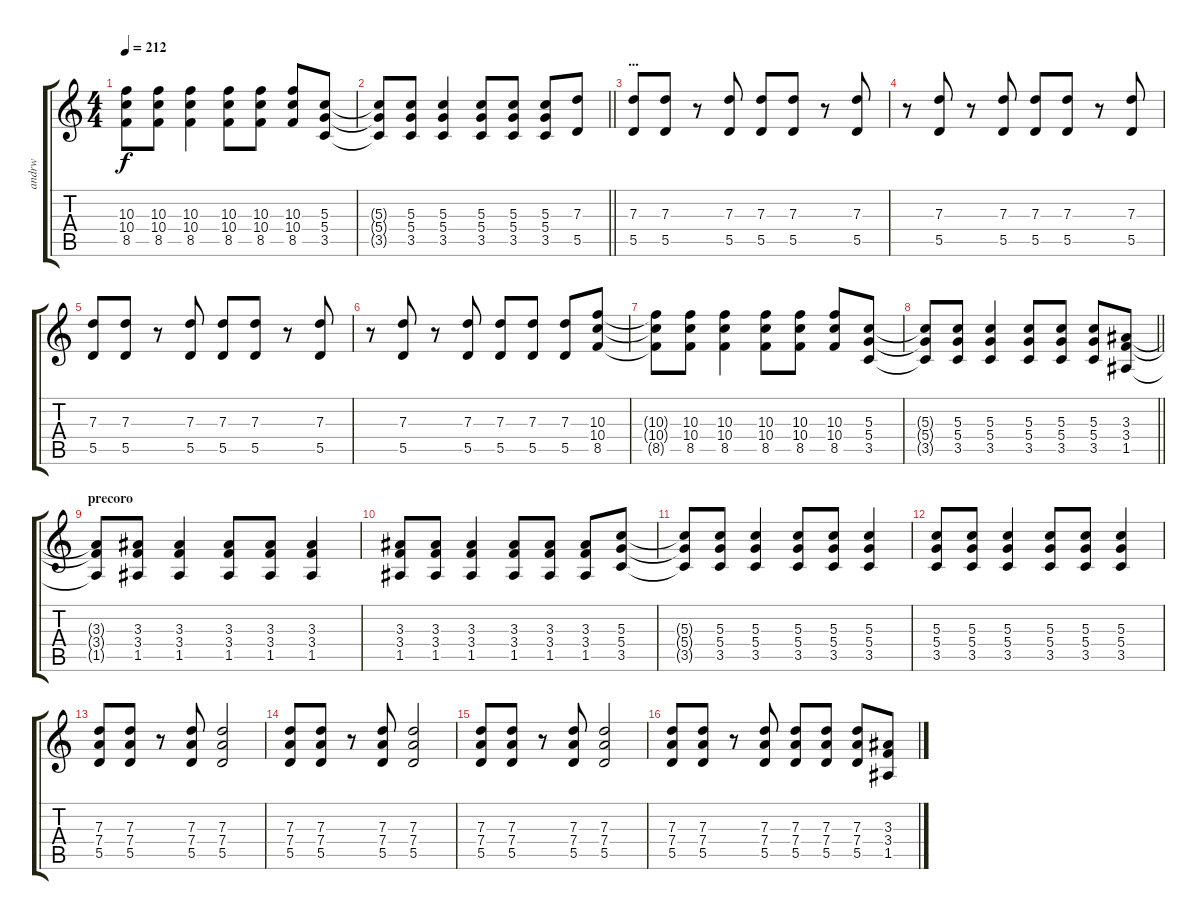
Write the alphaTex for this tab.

\track ("andrw" "andrw") {instrument distortionguitar}
\staff {score tabs}
\tuning (E4 B3 G3 D3 A2 D2) {hide}
\ts (4 4)
\tempo 212
\clef g2
\ks c
(10.3{t} 10.4{t} 8.5{t}).8{dy f} (10.3 10.4 8.5).8 (10.3 10.4 8.5).4 (10.3 10.4 8.5).8 (10.3 10.4 8.5).8 (10.3 10.4 8.5).8 (5.3 5.4 3.5).8 |
\barLineRight lightlight
(5.3{t} 5.4{t} 3.5{t}).8 (5.3 5.4 3.5).8 (5.3 5.4 3.5).4 (5.3 5.4 3.5).8 (5.3 5.4 3.5).8 (5.3 5.4 3.5).8 (7.3 5.5).8 |
\section ("" "...")
(7.3 5.5).8 (7.3 5.5).8 r.8 (7.3 5.5).8 (7.3 5.5).8 (7.3 5.5).8 r.8 (7.3 5.5).8 |
r.8 (7.3 5.5).8 r.8 (7.3 5.5).8 (7.3 5.5).8 (7.3 5.5).8 r.8 (7.3 5.5).8 |
(7.3 5.5).8 (7.3 5.5).8 r.8 (7.3 5.5).8 (7.3 5.5).8 (7.3 5.5).8 r.8 (7.3 5.5).8 |
r.8 (7.3 5.5).8 r.8 (7.3 5.5).8 (7.3 5.5).8 (7.3 5.5).8 (7.3 5.5).8 (10.3 10.4 8.5).8 |
(10.3{t} 10.4{t} 8.5{t}).8 (10.3 10.4 8.5).8 (10.3 10.4 8.5).4 (10.3 10.4 8.5).8 (10.3 10.4 8.5).8 (10.3 10.4 8.5).8 (5.3 5.4 3.5).8 |
\barLineRight lightlight
(5.3{t} 5.4{t} 3.5{t}).8 (5.3 5.4 3.5).8 (5.3 5.4 3.5).4 (5.3 5.4 3.5).8 (5.3 5.4 3.5).8 (5.3 5.4 3.5).8 (3.3 3.4 1.5).8 |
\section ("" "precoro")
(3.3{t} 3.4{t} 1.5{t}).8 (3.3 3.4 1.5).8 (3.3 3.4 1.5).4 (3.3 3.4 1.5).8 (3.3 3.4 1.5).8 (3.3 3.4 1.5).4 |
(3.3 3.4 1.5).8 (3.3 3.4 1.5).8 (3.3 3.4 1.5).4 (3.3 3.4 1.5).8 (3.3 3.4 1.5).8 (3.3 3.4 1.5).8 (5.3 5.4 3.5).8 |
(5.3{t} 5.4{t} 3.5{t}).8 (5.3 5.4 3.5).8 (5.3 5.4 3.5).4 (5.3 5.4 3.5).8 (5.3 5.4 3.5).8 (5.3 5.4 3.5).4 |
(5.3 5.4 3.5).8 (5.3 5.4 3.5).8 (5.3 5.4 3.5).4 (5.3 5.4 3.5).8 (5.3 5.4 3.5).8 (5.3 5.4 3.5).4 |
(7.3 7.4 5.5).8 (7.3 7.4 5.5).8 r.8 (7.3 7.4 5.5).8 (7.3 7.4 5.5).2 |
(7.3 7.4 5.5).8 (7.3 7.4 5.5).8 r.8 (7.3 7.4 5.5).8 (7.3 7.4 5.5).2 |
(7.3 7.4 5.5).8 (7.3 7.4 5.5).8 r.8 (7.3 7.4 5.5).8 (7.3 7.4 5.5).2 |
(7.3 7.4 5.5).8 (7.3 7.4 5.5).8 r.8 (7.3 7.4 5.5).8 (7.3 7.4 5.5).8 (7.3 7.4 5.5).8 (7.3 7.4 5.5).8 (3.3 3.4 1.5).8
